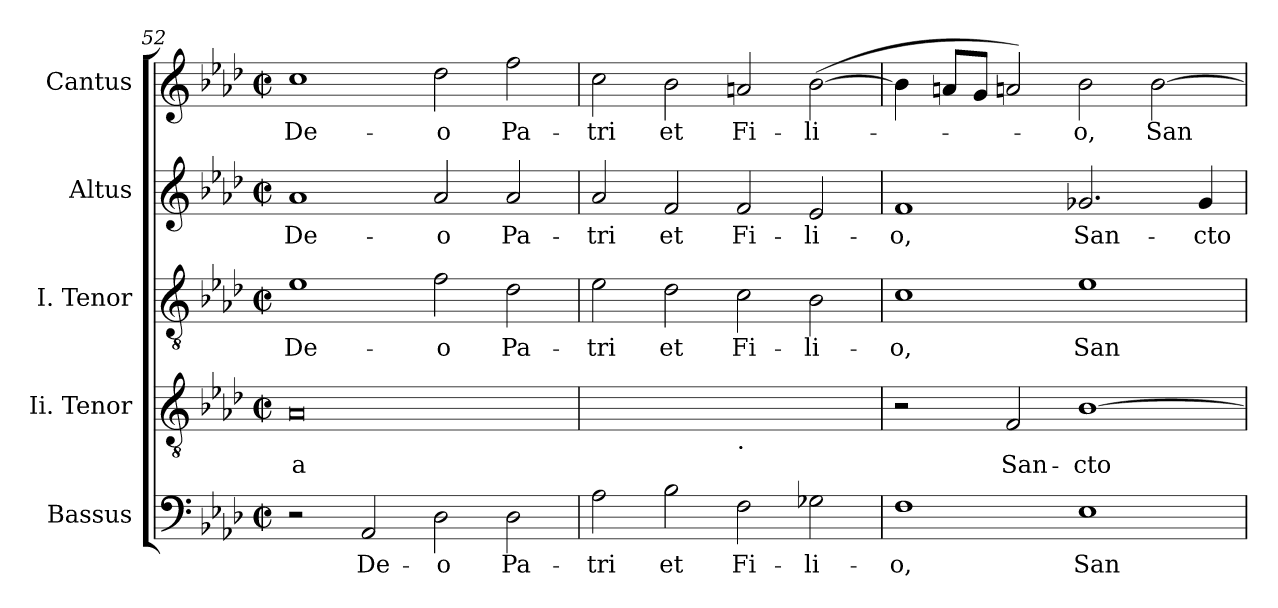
**kern	**text	**kern	**text	**kern	**text	**kern	**text	**kern	**text
*part5	*part5	*part4	*part4	*part3	*part3	*part2	*part2	*part1	*part1
*staff5	*staff5	*staff4	*staff4	*staff3	*staff3	*staff2	*staff2	*staff1	*staff1
*I"Bassus	*	*I"Ii. Tenor	*	*I"I. Tenor	*	*I"Altus	*	*I"Cantus	*
*clefF4	*	*clefGv2	*	*clefGv2	*	*clefG2	*	*clefG2	*
*k[b-e-a-d-]	*	*k[b-e-a-d-]	*	*k[b-e-a-d-]	*	*k[b-e-a-d-]	*	*k[b-e-a-d-]	*
*A-:	*	*A-:	*	*A-:	*	*A-:	*	*A-:	*
*M2/2	*	*M2/2	*	*M2/2	*	*M2/2	*	*M2/2	*
*met(c|)	*	*met(c|)	*	*met(c|)	*	*met(c|)	*	*met(c|)	*
=52	=52	=52	=52	=52	=52	=52	=52	=52	=52
!	!	!	!LO:LY:b:rj	!	!LO:LY:b:cj	!	!LO:LY:b:cj	!	!LO:LY:b:cj
2r	.	0A-	-a	1e-	De-	1a-	De-	1cc	De-
!	!LO:LY:b:cj	!	!	!	!	!	!	!	!
2AA-/	De-	.	.	.	.	.	.	.	.
!	!LO:LY:b:cj	!	!	!	!LO:LY:b:cj	!	!LO:LY:b:cj	!	!LO:LY:b:cj
2D-\	-o	.	.	2f\	-o	2a-/	-o	2dd-\	-o
!	!LO:LY:b:cj	!	!	!	!LO:LY:b:cj	!	!LO:LY:b:cj	!	!LO:LY:b:cj
2D-\	Pa-	.	.	2d-\	Pa-	2a-/	Pa-	2ff\	Pa-
!!LO:LB:g=z
=53	=53	=53	=53	=53	=53	=53	=53	=53	=53
!	!LO:LY:b:cj	!	!	!	!LO:LY:b:cj	!	!LO:LY:b:cj	!	!LO:LY:b:cj
2A-\	-tri	1ryy	.	2e-\	-tri	2a-/	-tri	2cc\	-tri
!	!LO:LY:b:cj	!	!	!	!LO:LY:b:cj	!	!LO:LY:b:cj	!	!LO:LY:b:cj
2B-\	et	.	.	2d-\	et	2f/	et	2b-\	et
!	!	!LO:TX:b:t=.	!	!	!	!	!	!	!
!	!LO:LY:b:cj	!	!	!	!LO:LY:b:cj	!	!LO:LY:b:cj	!	!LO:LY:b:cj
2F\	Fi-	1ryy	.	2c\	Fi-	2f/	Fi-	2an/	Fi-
!	!LO:LY:b:cj	!	!	!	!LO:LY:b:cj	!	!LO:LY:b:cj	!	!LO:LY:b:cj
2G-X\	-li-	.	.	2B-\	-li-	2e-/	-li-	(>[>2b-\	-li-
=54	=54	=54	=54	=54	=54	=54	=54	=54	=54
!	!LO:LY:b:cj	!	!	!	!LO:LY:b:cj	!	!LO:LY:b:cj	!	!
1F	-o,	2r	.	1c	-o,	1f	-o,	4b-\]	.
.	.	.	.	.	.	.	.	8a/L	.
.	.	.	.	.	.	.	.	8g/J	.
!	!	!	!LO:LY:b:cj	!	!	!	!	!	!
.	.	2F/	San-	.	.	.	.	2an/)	.
!	!LO:LY:b:cj	!	!LO:LY:b:cj	!	!LO:LY:b:cj	!	!LO:LY:b:cj	!	!LO:LY:b:cj
1E-	San-	[>1B-	-cto	1e-	San-	2.g-X/	San-	2b-\	-o,
!	!	!	!	!	!	!	!	!	!LO:LY:b:cj
.	.	.	.	.	.	.	.	[>2b-\	San-
!	!	!	!	!	!	!	!LO:LY:b:cj	!	!
.	.	.	.	.	.	4g-/	-cto	.	.
=	=	=	=	=	=	=	=	=	=
*-	*-	*-	*-	*-	*-	*-	*-	*-	*-
